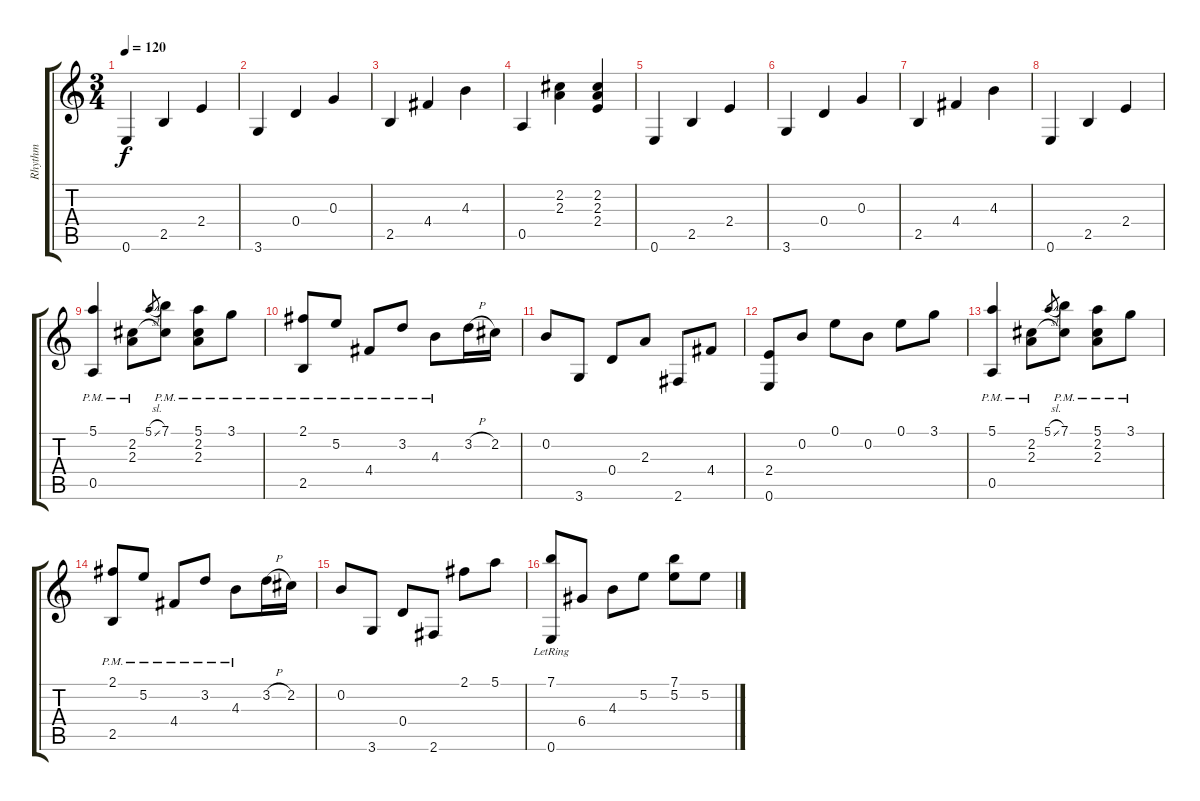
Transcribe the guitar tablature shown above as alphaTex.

\track ("Rhythm" "Rhythm") {instrument acousticguitarsteel}
\staff {score tabs}
\tuning (E4 B3 G3 D3 A2 E2) {hide}
\ts (3 4)
\tempo 120
\clef g2
\ks c
0.6.4{dy f} 2.5.4 2.4.4 |
3.6.4 0.4.4 0.3.4 |
2.5.4 4.4.4 4.3.4 |
0.5.4 (2.2 2.3).4 (2.2 2.3 2.4).4 |
0.6.4 2.5.4 2.4.4 |
3.6.4 0.4.4 0.3.4 |
2.5.4 4.4.4 4.3.4 |
0.6.4 2.5.4 2.4.4 |
(5.1{pm} 0.5).4 (2.2{pm} 2.3{pm}).8 5.1{sl}.8{gr} (7.1{pm} 2.2{t}).8 (5.1{pm} 2.2{pm} 2.3{pm}).8 3.1{pm}.8 |
(2.1{pm} 2.5{pm}).8 5.2{pm}.8 4.4{pm}.8 3.2{pm}.8 4.3{pm}.8 3.2{h}.16 2.2.16 |
0.2.8 3.6.8 0.4.8 2.3.8 2.6.8 4.4.8 |
(2.4 0.6).8 0.2.8 0.1.8 0.2.8 0.1.8 3.1.8 |
(5.1{pm} 0.5).4 (2.2{pm} 2.3{pm}).8 5.1{sl}.8{gr} (7.1{pm} 2.2{t}).8 (5.1{pm} 2.2{pm} 2.3{pm}).8 3.1{pm}.8 |
(2.1{pm} 2.5{pm}).8 5.2{pm}.8 4.4{pm}.8 3.2{pm}.8 4.3{pm}.8 3.2{h}.16 2.2.16 |
0.2.8 3.6.8 0.4.8 2.6.8 2.1.8 5.1.8 |
(7.1 0.6{lr}).8 6.4.8 4.3.8 5.2.8 (7.1 5.2).8 5.2.8
